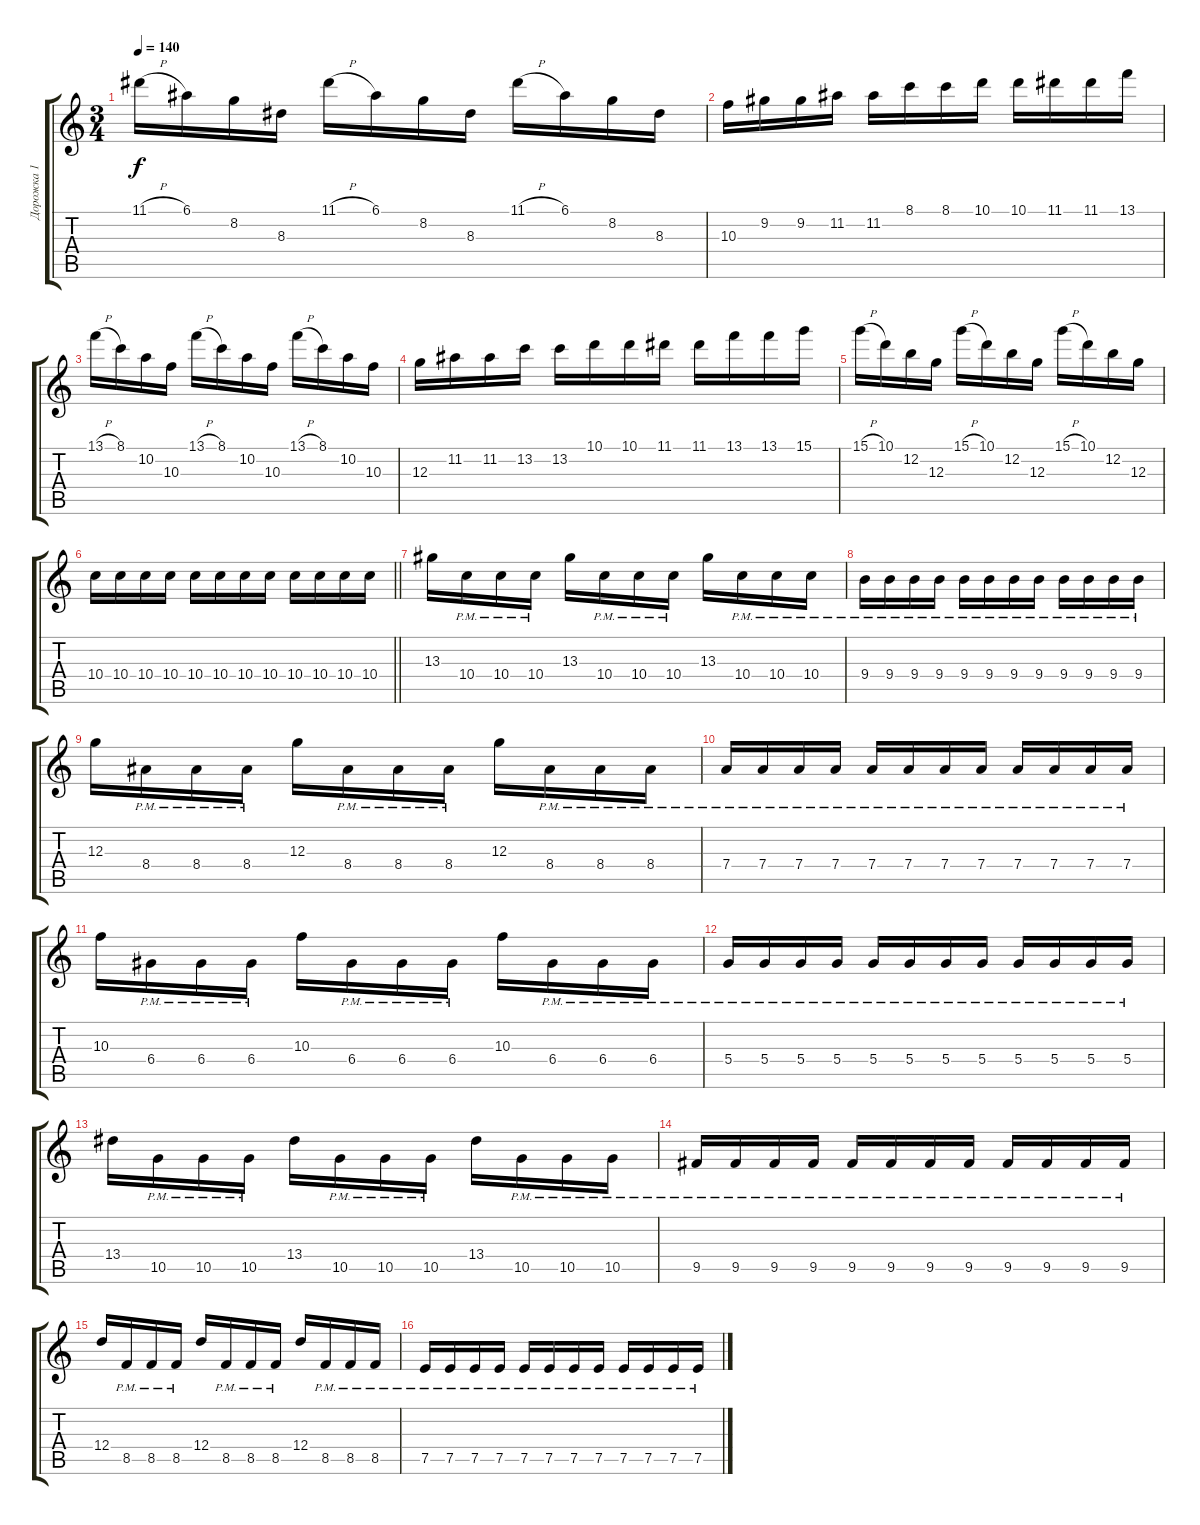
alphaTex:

\track ("Дорожка 1" "Дорожка 1") {instrument distortionguitar}
\staff {score tabs}
\tuning (E4 B3 G3 D3 A2 E2) {hide}
\ts (3 4)
\tempo 140
\clef g2
\ks c
11.1{h}.16{dy f} 6.1.16 8.2.16 8.3.16 11.1{h}.16 6.1.16 8.2.16 8.3.16 11.1{h}.16 6.1.16 8.2.16 8.3.16 |
10.3.16 9.2.16 9.2.16 11.2.16 11.2.16 8.1.16 8.1.16 10.1.16 10.1.16 11.1.16 11.1.16 13.1.16 |
13.1{h}.16 8.1.16 10.2.16 10.3.16 13.1{h}.16 8.1.16 10.2.16 10.3.16 13.1{h}.16 8.1.16 10.2.16 10.3.16 |
12.3.16 11.2.16 11.2.16 13.2.16 13.2.16 10.1.16 10.1.16 11.1.16 11.1.16 13.1.16 13.1.16 15.1.16 |
15.1{h}.16 10.1.16 12.2.16 12.3.16 15.1{h}.16 10.1.16 12.2.16 12.3.16 15.1{h}.16 10.1.16 12.2.16 12.3.16 |
\barLineRight lightlight
10.4.16 10.4.16 10.4.16 10.4.16 10.4.16 10.4.16 10.4.16 10.4.16 10.4.16 10.4.16 10.4.16 10.4.16 |
13.3.16 10.4{pm}.16 10.4{pm}.16 10.4{pm}.16 13.3.16 10.4{pm}.16 10.4{pm}.16 10.4{pm}.16 13.3.16 10.4{pm}.16 10.4{pm}.16 10.4{pm}.16 |
9.4{pm}.16 9.4{pm}.16 9.4{pm}.16 9.4{pm}.16 9.4{pm}.16 9.4{pm}.16 9.4{pm}.16 9.4{pm}.16 9.4{pm}.16 9.4{pm}.16 9.4{pm}.16 9.4{pm}.16 |
12.3.16 8.4{pm}.16 8.4{pm}.16 8.4{pm}.16 12.3.16 8.4{pm}.16 8.4{pm}.16 8.4{pm}.16 12.3.16 8.4{pm}.16 8.4{pm}.16 8.4{pm}.16 |
7.4{pm}.16 7.4{pm}.16 7.4{pm}.16 7.4{pm}.16 7.4{pm}.16 7.4{pm}.16 7.4{pm}.16 7.4{pm}.16 7.4{pm}.16 7.4{pm}.16 7.4{pm}.16 7.4{pm}.16 |
10.3.16 6.4{pm}.16 6.4{pm}.16 6.4{pm}.16 10.3.16 6.4{pm}.16 6.4{pm}.16 6.4{pm}.16 10.3.16 6.4{pm}.16 6.4{pm}.16 6.4{pm}.16 |
5.4{pm}.16 5.4{pm}.16 5.4{pm}.16 5.4{pm}.16 5.4{pm}.16 5.4{pm}.16 5.4{pm}.16 5.4{pm}.16 5.4{pm}.16 5.4{pm}.16 5.4{pm}.16 5.4{pm}.16 |
13.4.16 10.5{pm}.16 10.5{pm}.16 10.5{pm}.16 13.4.16 10.5{pm}.16 10.5{pm}.16 10.5{pm}.16 13.4.16 10.5{pm}.16 10.5{pm}.16 10.5{pm}.16 |
9.5{pm}.16 9.5{pm}.16 9.5{pm}.16 9.5{pm}.16 9.5{pm}.16 9.5{pm}.16 9.5{pm}.16 9.5{pm}.16 9.5{pm}.16 9.5{pm}.16 9.5{pm}.16 9.5{pm}.16 |
12.4.16 8.5{pm}.16 8.5{pm}.16 8.5{pm}.16 12.4.16 8.5{pm}.16 8.5{pm}.16 8.5{pm}.16 12.4.16 8.5{pm}.16 8.5{pm}.16 8.5{pm}.16 |
7.5{pm}.16 7.5{pm}.16 7.5{pm}.16 7.5{pm}.16 7.5{pm}.16 7.5{pm}.16 7.5{pm}.16 7.5{pm}.16 7.5{pm}.16 7.5{pm}.16 7.5{pm}.16 7.5{pm}.16
